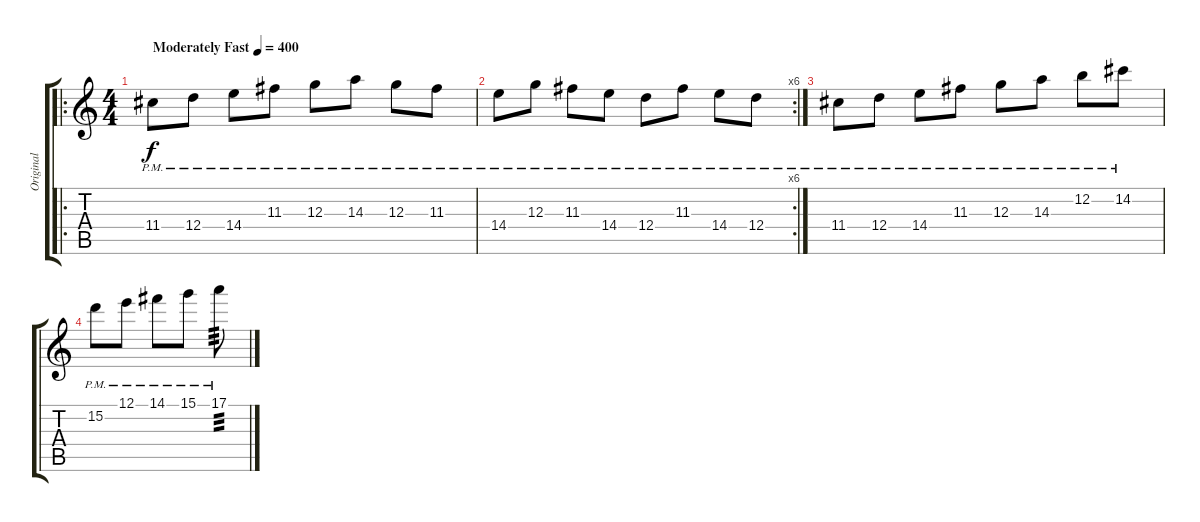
\track ("Original" "Original") {instrument distortionguitar}
\staff {score tabs}
\tuning (E4 B3 G3 D3 A2 E2) {hide}
\ro
\ts (4 4)
\tempo (400 "Moderately Fast")
\clef g2
\ks c
11.4{pm}.8{dy f instrument distortionguitar} 12.4{pm}.8 14.4{pm}.8 11.3{pm}.8 12.3{pm}.8 14.3{pm}.8 12.3{pm}.8 11.3{pm}.8 |
\rc 6
14.4{pm}.8 12.3{pm}.8 11.3{pm}.8 14.4{pm}.8 12.4{pm}.8 11.3{pm}.8 14.4{pm}.8 12.4{pm}.8 |
11.4{pm}.8 12.4{pm}.8 14.4{pm}.8 11.3{pm}.8 12.3{pm}.8 14.3{pm}.8 12.2{pm}.8 14.2{pm}.8 |
15.2{pm}.8 12.1{pm}.8 14.1{pm}.8 15.1{pm}.8 17.1{pm}.8{tp 3}
